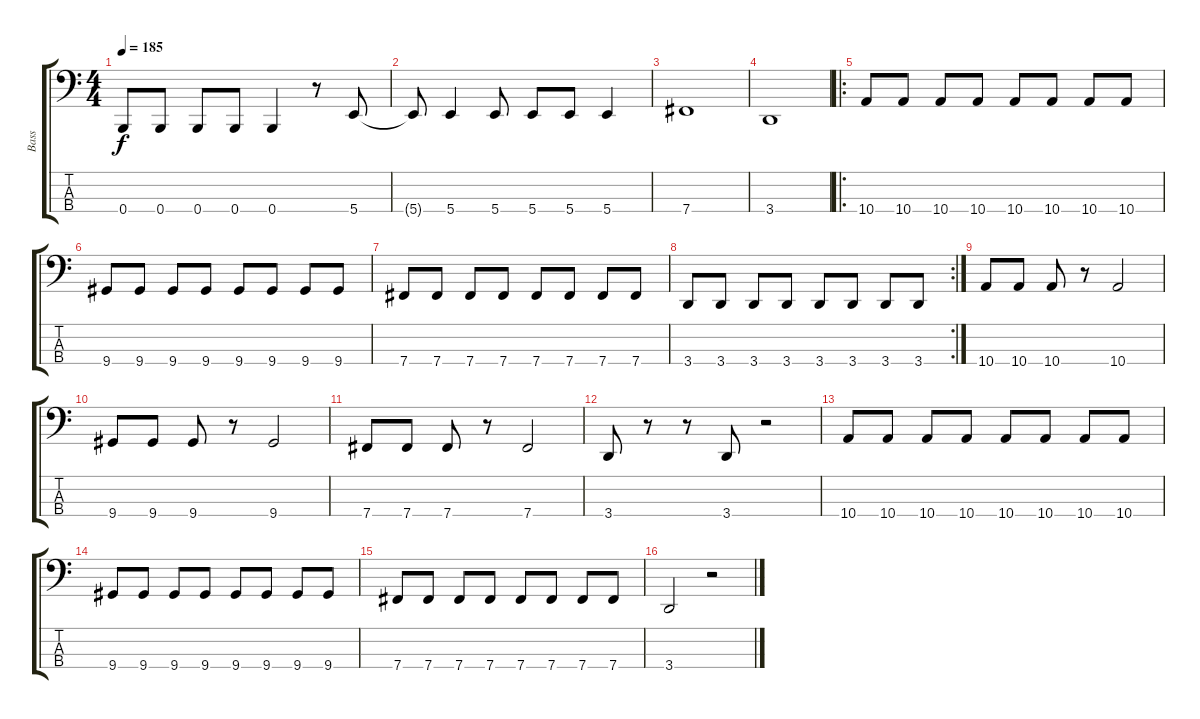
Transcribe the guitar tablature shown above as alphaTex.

\track ("Bass" "Bass") {instrument slapbass1}
\staff {score tabs}
\tuning (E2 B1 Gb1 B0) {hide}
\ts (4 4)
\tempo 185
\clef f4
\ks c
0.4.8{dy f} 0.4.8 0.4.8 0.4.8 0.4.4 r.8 5.4.8 |
5.4{t}.8 5.4.4 5.4.8 5.4.8 5.4.8 5.4.4 |
7.4.1 |
3.4.1 |
\ro
10.4.8 10.4.8 10.4.8 10.4.8 10.4.8 10.4.8 10.4.8 10.4.8 |
9.4.8 9.4.8 9.4.8 9.4.8 9.4.8 9.4.8 9.4.8 9.4.8 |
7.4.8 7.4.8 7.4.8 7.4.8 7.4.8 7.4.8 7.4.8 7.4.8 |
\rc 2
3.4.8 3.4.8 3.4.8 3.4.8 3.4.8 3.4.8 3.4.8 3.4.8 |
10.4.8 10.4.8 10.4.8 r.8 10.4.2 |
9.4.8 9.4.8 9.4.8 r.8 9.4.2 |
7.4.8 7.4.8 7.4.8 r.8 7.4.2 |
3.4.8 r.8 r.8 3.4.8 r.2 |
10.4.8 10.4.8 10.4.8 10.4.8 10.4.8 10.4.8 10.4.8 10.4.8 |
9.4.8 9.4.8 9.4.8 9.4.8 9.4.8 9.4.8 9.4.8 9.4.8 |
7.4.8 7.4.8 7.4.8 7.4.8 7.4.8 7.4.8 7.4.8 7.4.8 |
3.4.2 r.2
